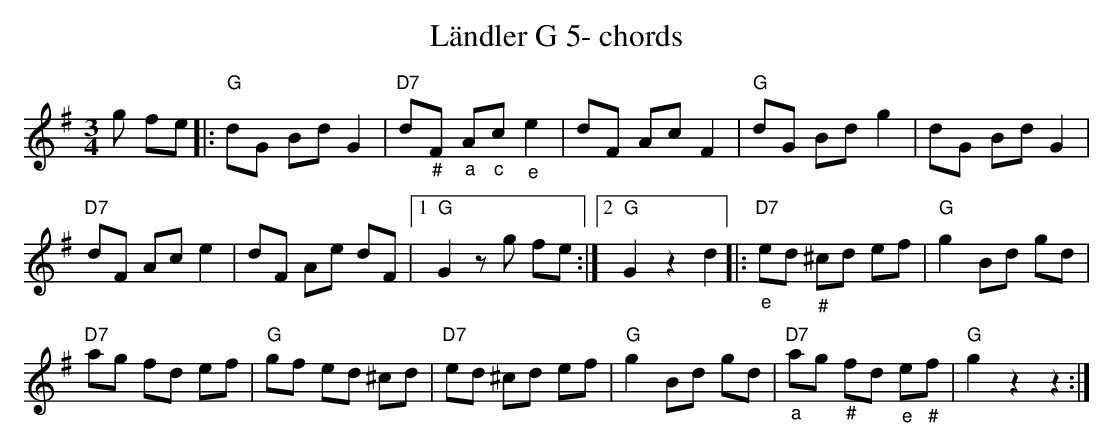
X:1
T:L\"andler G 5- chords
M:3/4
L:1/8
K:Gmaj%%MIDI gchordon
g fe |: "G"dG BdG2 | "D7"d"_#"F "_a"A"_c"c"_e"e2 | dF AcF2 | "G"dG Bdg2 | dG BdG2 |
"D7"dF Ace2 | dF Ae dF |1 "G"G2zg fe :|2 "G"G2z2d2 |: "D7""_e"ed "_#"^cd ef | "G"g2Bd gd |
"D7"ag fd ef | "G"gf ed ^cd | "D7"ed ^cd ef | "G"g2Bd gd | "D7""_a"ag "_#"fd "_e"e"_#"f | "G"g2z2z2 :|
